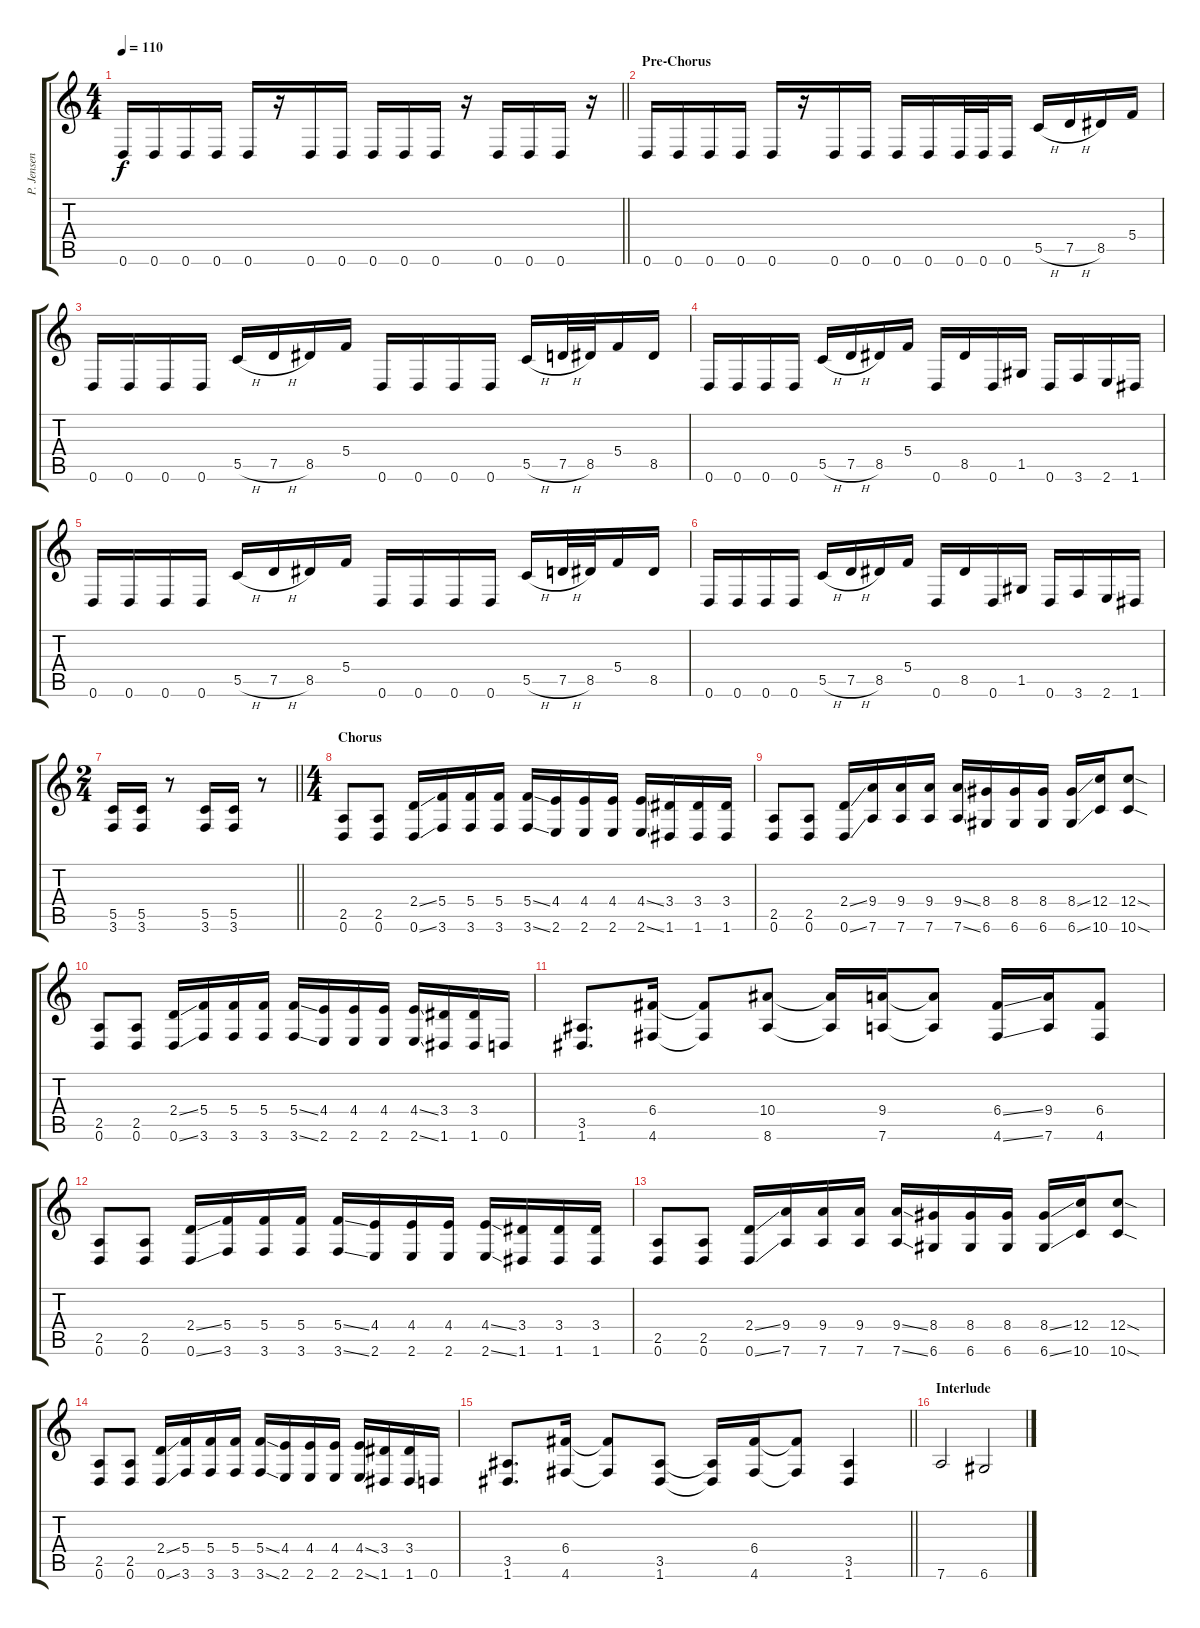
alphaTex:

\track ("P. Jensen" "P. Jensen") {instrument distortionguitar}
\staff {score tabs}
\tuning (D4 A3 F3 C3 G2 D2) {hide}
\ts (4 4)
\tempo 110
\clef g2
\barLineRight lightlight
\ks c
0.6.16{dy f} 0.6.16 0.6.16 0.6.16 0.6.16 r.16 0.6.16 0.6.16 0.6.16 0.6.16 0.6.16 r.16 0.6.16 0.6.16 0.6.16 r.16 |
\section ("" "Pre-Chorus")
0.6.16 0.6.16 0.6.16 0.6.16 0.6.16 r.16 0.6.16 0.6.16 0.6.16 0.6.16 0.6.32 0.6.32 0.6.16 5.5{h}.16 7.5{h}.16 8.5.16 5.4.16 |
0.6.16 0.6.16 0.6.16 0.6.16 5.5{h}.16 7.5{h}.16 8.5.16 5.4.16 0.6.16 0.6.16 0.6.16 0.6.16 5.5{h}.16 7.5{h}.32 8.5.32 5.4.16 8.5.16 |
0.6.16 0.6.16 0.6.16 0.6.16 5.5{h}.16 7.5{h}.16 8.5.16 5.4.16 0.6.16 8.5.16 0.6.16 1.5.16 0.6.16 3.6.16 2.6.16 1.6.16 |
0.6.16 0.6.16 0.6.16 0.6.16 5.5{h}.16 7.5{h}.16 8.5.16 5.4.16 0.6.16 0.6.16 0.6.16 0.6.16 5.5{h}.16 7.5{h}.32 8.5.32 5.4.16 8.5.16 |
0.6.16 0.6.16 0.6.16 0.6.16 5.5{h}.16 7.5{h}.16 8.5.16 5.4.16 0.6.16 8.5.16 0.6.16 1.5.16 0.6.16 3.6.16 2.6.16 1.6.16 |
\ts (2 4)
\barLineRight lightlight
(5.5 3.6).16 (5.5 3.6).16 r.8 (5.5 3.6).16 (5.5 3.6).16 r.8 |
\ts (4 4)
\section ("" "Chorus")
(2.5 0.6).8 (2.5 0.6).8 (2.4{ss} 0.6{ss}).16 (5.4 3.6).16 (5.4 3.6).16 (5.4 3.6).16 (5.4{ss} 3.6{ss}).16 (4.4 2.6).16 (4.4 2.6).16 (4.4 2.6).16 (4.4{ss} 2.6{ss}).16 (3.4 1.6).16 (3.4 1.6).16 (3.4 1.6).16 |
(2.5 0.6).8 (2.5 0.6).8 (2.4{ss} 0.6{ss}).16 (9.4 7.6).16 (9.4 7.6).16 (9.4 7.6).16 (9.4{ss} 7.6{ss}).16 (8.4 6.6).16 (8.4 6.6).16 (8.4 6.6).16 (8.4{ss} 6.6{ss}).16 (12.4 10.6).16 (12.4{sod} 10.6{sod}).8 |
(2.5 0.6).8 (2.5 0.6).8 (2.4{ss} 0.6{ss}).16 (5.4 3.6).16 (5.4 3.6).16 (5.4 3.6).16 (5.4{ss} 3.6{ss}).16 (4.4 2.6).16 (4.4 2.6).16 (4.4 2.6).16 (4.4{ss} 2.6{ss}).16 (3.4 1.6).16 (3.4 1.6).16 0.6.16 |
(3.5 1.6).8{d} (6.4 4.6).16 (6.4{t} 4.6{t}).8 (10.4 8.6).8 (10.4{t} 8.6{t}).16 (9.4 7.6).16 (9.4{t} 7.6{t}).8 (6.4{ss} 4.6{ss}).16 (9.4 7.6).16 (6.4 4.6).8 |
(2.5 0.6).8 (2.5 0.6).8 (2.4{ss} 0.6{ss}).16 (5.4 3.6).16 (5.4 3.6).16 (5.4 3.6).16 (5.4{ss} 3.6{ss}).16 (4.4 2.6).16 (4.4 2.6).16 (4.4 2.6).16 (4.4{ss} 2.6{ss}).16 (3.4 1.6).16 (3.4 1.6).16 (3.4 1.6).16 |
(2.5 0.6).8 (2.5 0.6).8 (2.4{ss} 0.6{ss}).16 (9.4 7.6).16 (9.4 7.6).16 (9.4 7.6).16 (9.4{ss} 7.6{ss}).16 (8.4 6.6).16 (8.4 6.6).16 (8.4 6.6).16 (8.4{ss} 6.6{ss}).16 (12.4 10.6).16 (12.4{sod} 10.6{sod}).8 |
(2.5 0.6).8 (2.5 0.6).8 (2.4{ss} 0.6{ss}).16 (5.4 3.6).16 (5.4 3.6).16 (5.4 3.6).16 (5.4{ss} 3.6{ss}).16 (4.4 2.6).16 (4.4 2.6).16 (4.4 2.6).16 (4.4{ss} 2.6{ss}).16 (3.4 1.6).16 (3.4 1.6).16 0.6.16 |
\barLineRight lightlight
(3.5 1.6).8{d} (6.4 4.6).16 (6.4{t} 4.6{t}).8 (3.5 1.6).8 (3.5{t} 1.6{t}).16 (6.4 4.6).16 (6.4{t} 4.6{t}).8 (3.5 1.6).4 |
\section ("" "Interlude")
7.6.2 6.6.2
